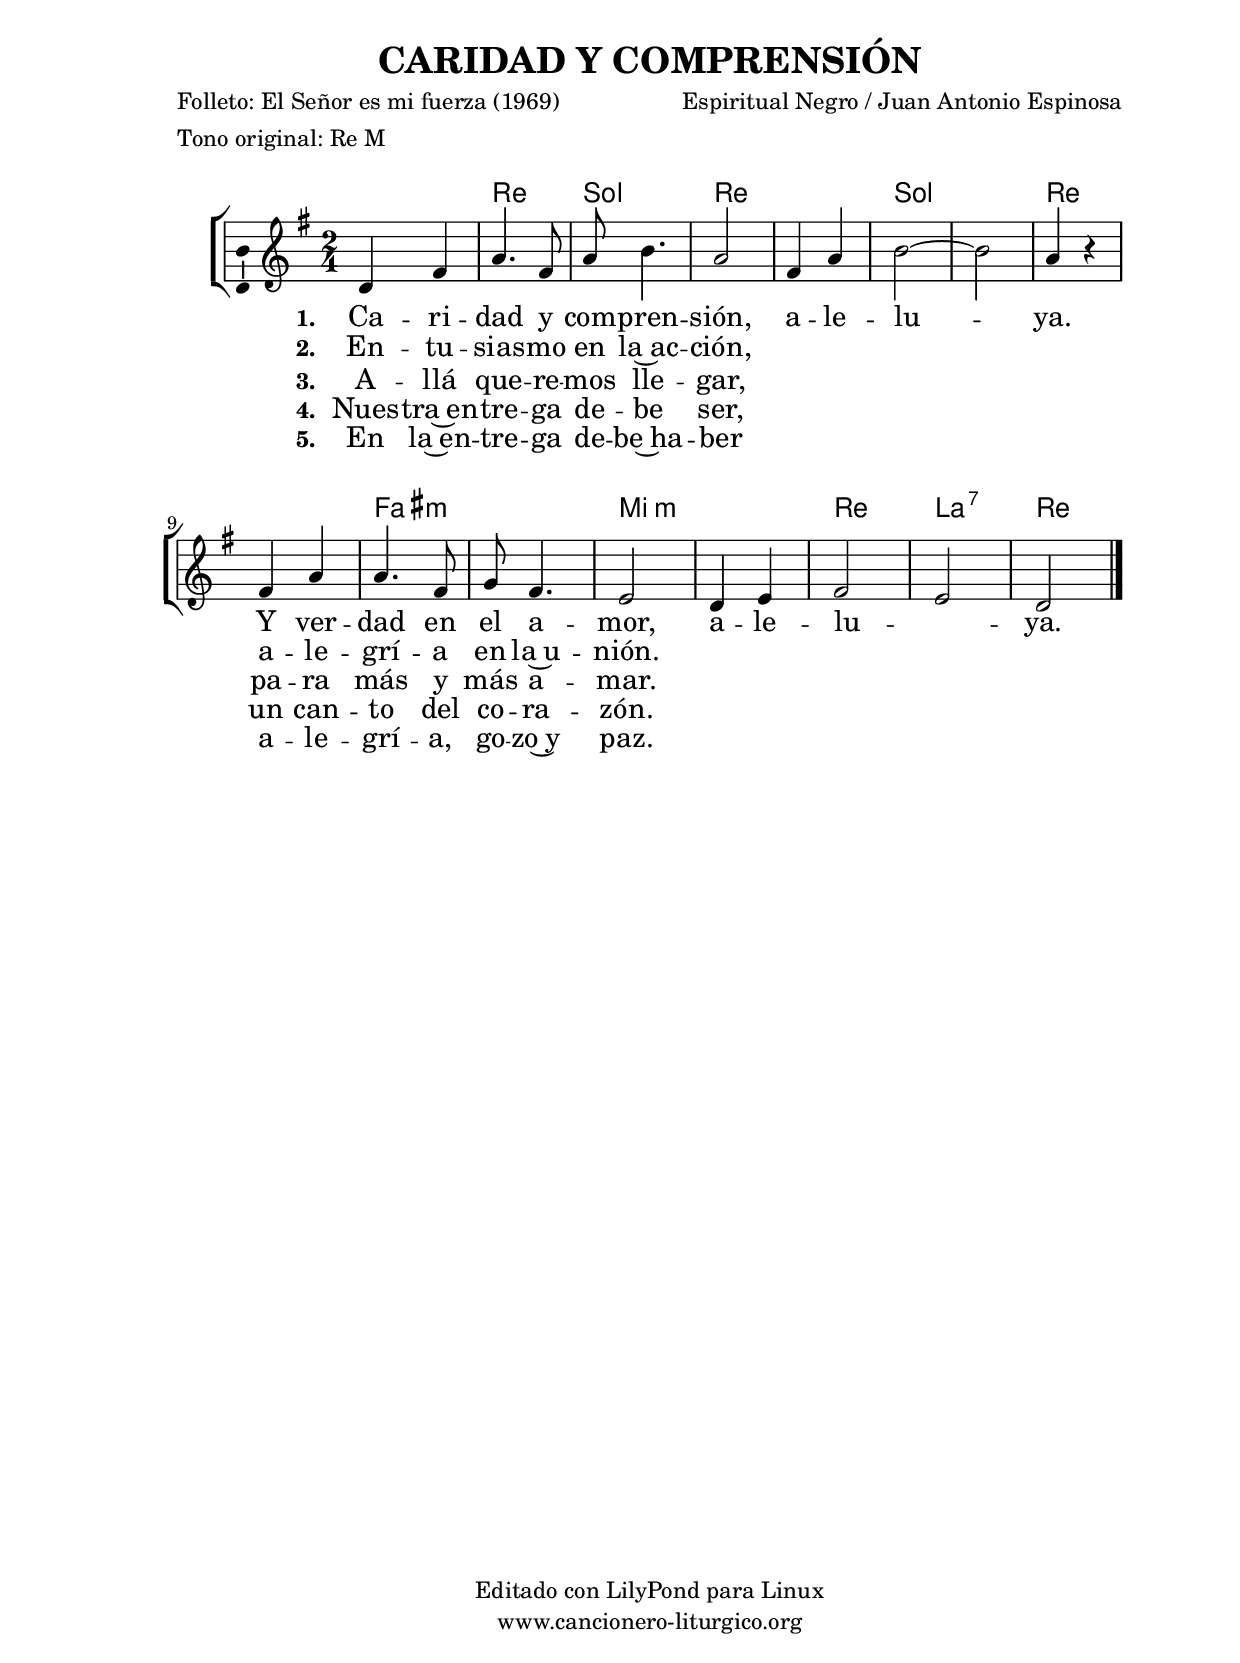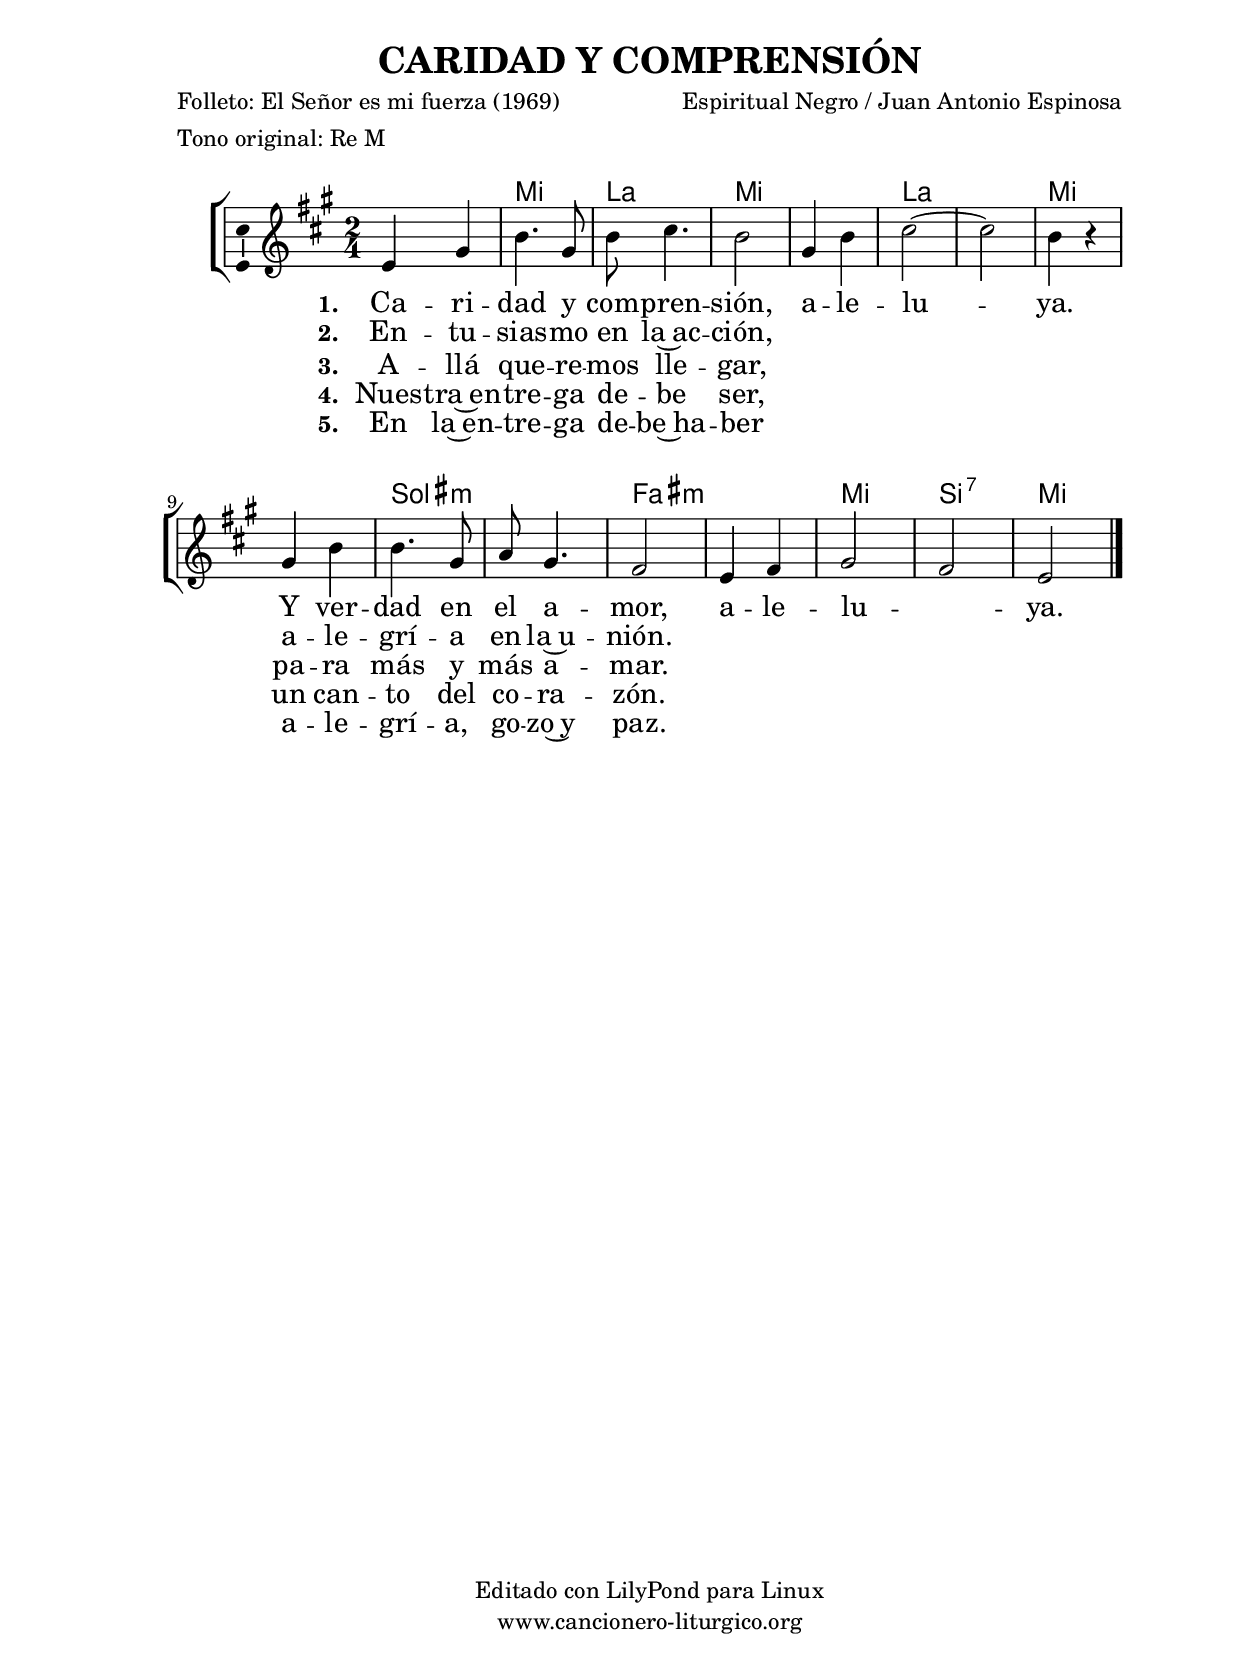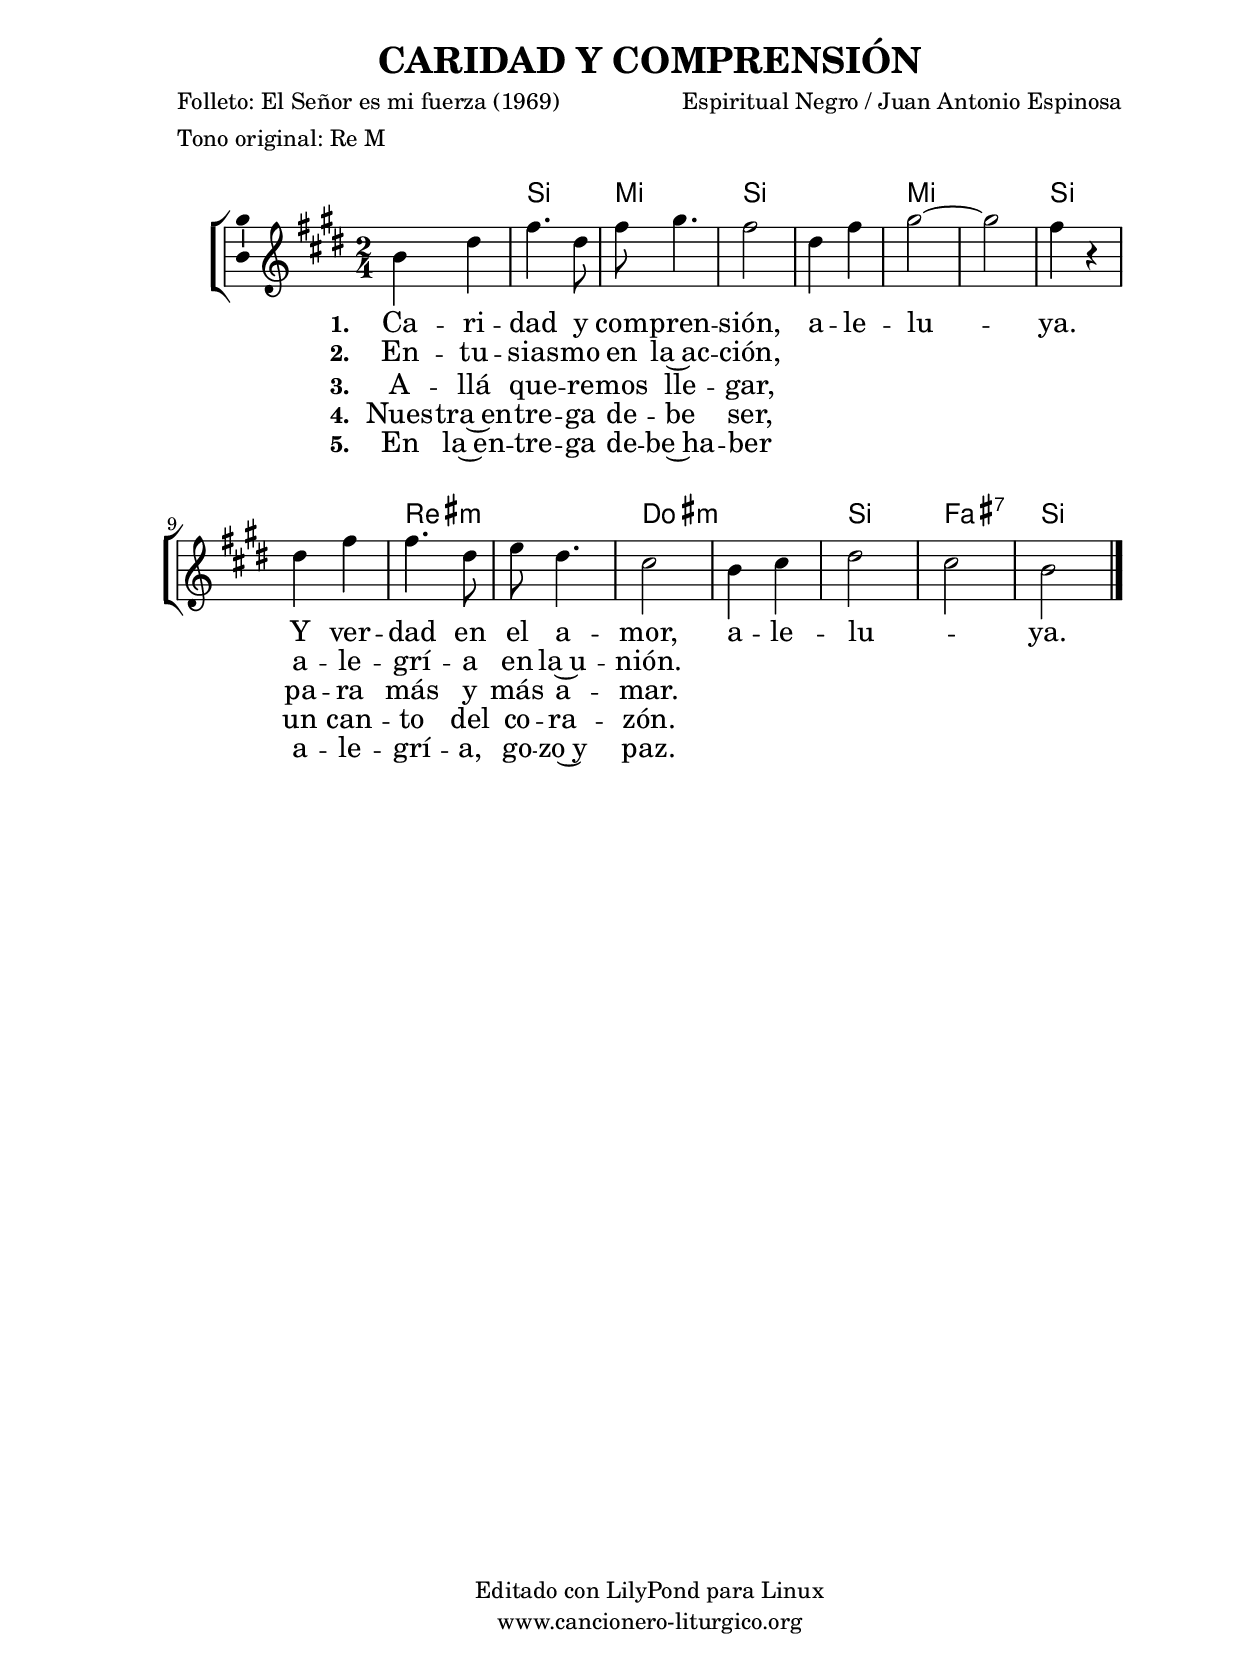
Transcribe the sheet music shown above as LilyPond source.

%
%para convertir .midi en .wav:
%timidity filename.midi -Ow -o finename.wav
%
%
%Para convertir de .wav a .mp3:
%lame -h -m j filename.wav
%
%
%para escuchar el midi:
%timidity nombrefichero.midi
%


%versión de lilypond para la que se ha escrito esta partitura:
\version "2.16.0"

	%Tamaño papel
	#(set-default-paper-size "a4")
	%Tamaño partitura
	#(set-global-staff-size 20)
	%No responde al pulsar sobre una nota
	#(ly:set-option 'point-and-click #f)

%parámetros del encabezamiento:
\header {
	title = "CARIDAD Y COMPRENSIÓN"
	subtitle = ""
	composer = "Espiritual Negro / Juan Antonio Espinosa"
	poet = "Folleto: El Señor es mi fuerza (1969)"
	meter = "Tono original: Re M"
	arranger = ""
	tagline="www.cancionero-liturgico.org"
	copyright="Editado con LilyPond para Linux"
	}

%parámetros asociados al papel:
\paper  {
	oddHeaderMarkup = \markup {\fill-line { \on-the-fly #not-first-page \fromproperty #'header:title \on-the-fly #not-first-page \fromproperty #'header:composer }}
	evenHeaderMarkup = \markup {\fill-line { \fromproperty #'header:composer \fromproperty #'header:title }}
	#(set-paper-size "a4")
	print-page-number = ##f
	first-page-number = 1
	print-first-page-number = ##f
%	head-separation = 3.0 \cm
	top-margin = 2.0 \cm
	bottom-margin = 0.5\cm
%%%	bottom-margin = -2.0\cm
	left-margin = 3.0 \cm
	line-width = 16.0 \cm 
	indent = 8\mm
	interscoreline = 2.\mm
	between-system-space = 15\mm
%	para que las partituras no llenen la hoja:
	ragged-bottom = ##t
%	idem para la última hoja:
	ragged-last-bottom = ##f
%	para que las partituras llenen el ancho del papel:
	ragged-last = ##f
	after-title-space = 2.5 \cm
%page-count=1
%system-count=8

	%Flexible Vertical Spacing
%	markup-markup-spacing =
%	#'((basic-distance . 15) (minimum-distance . 15) (padding . 3))
	markup-system-spacing =
	#'((basic-distance . 15) (minimum-distance . 15) (padding . 3))
	system-system-spacing =
	#'((basic-distance . 15) (minimum-distance . 15) (padding . 3))
	score-system-spacing =
	#'((basic-distance . 15) (minimum-distance . 15) (padding . 5))
%	top-system-spacing = % header
%	#'((basic-distance . 8) (minimum-distance . 0) (padding . 0))
%	top-markup-spacing =
%	#'((basic-distance . 20) (minimum-distance . 20) (padding . 0))
	last-bottom-spacing = % footer
	#'((basic-distance . 5) (minimum-distance . 5) (padding . 0))
%	score-markup-spacing =
%	#'((basic-distance . 16) (minimum-distance . 13) (padding . 0))

	}


%parámetros que afectan a toda la partitura:
global =  {
	%clave de sol (G):
	\clef G
%	\transpose c a
	%armadura:
	\key g \major
	\tempo 4=125
	\set Score.tempoHideNote = ##t
	}


acordes = {
	\italianChords
	\chordmode {
%	\transpose c a
{
s2 d2 g d s g s d s fis:m s e:m s d a:7 d

	}
	}
}


melodia = 
%	\transpose c a
{
	\relative c'{

	\time 2/4
d4 fis
a4. fis8
a8 b4.
a2
fis4 a
b2~
b2
a4 r4
\break
fis4 a
a4. fis8
g8 fis4.
e2
d4 e
fis2
e
d

\bar "|."
	}
	}


texto = \lyricmode {
\set stanza =#"1. " Ca -- ri -- dad y com -- pren -- sión,
a -- le -- lu -- ya.
Y ver -- dad en el a -- mor,
a -- le -- lu -- _ ya.

	}

textodos = \lyricmode {
\set stanza =#"2. " En -- tu -- sias -- mo en la~ac -- ción,
\skip 1 \skip 1 \skip 1 \skip 1
a -- le -- grí -- a en la~u -- nión.
\skip 1 \skip 1 \skip 1 \skip 1

	}

textotres = \lyricmode {
\set stanza =#"3. " A -- llá que -- re -- mos lle -- gar,
\skip 1 \skip 1 \skip 1 \skip 1
pa -- ra más y más a -- mar.
\skip 1 \skip 1 \skip 1 \skip 1

	}

textocuatro = \lyricmode {
\set stanza =#"4. " Nues -- tra~en -- tre -- ga de -- be ser,
\skip 1 \skip 1 \skip 1 \skip 1
un can -- to del co -- ra -- zón.
\skip 1 \skip 1 \skip 1 \skip 1

	}

textocinco = \lyricmode {
\set stanza =#"5. " En la~en -- tre -- ga de -- be~ha -- ber
\skip 1 \skip 1 \skip 1 \skip 1
a -- le -- grí -- a, go -- zo~y paz.
\skip 1 \skip 1 \skip 1 \skip 1

	}

acordesStaff = \context ChordNames = acordesStaff <<
	\set chordChanges = ##t
	\acordes
	>>


vozStaff = \context Voice = vozStaff
\with {\consists "Ambitus_engraver"}
<<
%	\set Staff.instrumentName = ""
%	\set Staff.shortInstrumentName = ""
%	\set Staff.midiInstrument = #"clarinet"
%	\set Staff.midiInstrument = #"cello"
	\set Staff.midiInstrument = #"flute"
%	\set Staff.midiInstrument = #"electric guitar (jazz)"
%	\set Staff.midiInstrument = #"english horn"
%	\set Staff.midiInstrument = #"violin"
%	\set Staff.midiInstrument = #"glockenspiel"
	\set Staff.midiMinimumVolume = #0.7
	\set Staff.midiMaximumVolume = #0.9
	\global
	\melodia
	>>


textoStaff = \context Lyrics = textoStaff <<
	\lyricsto vozStaff \texto
	>>

textodosStaff = \context Lyrics = textodosStaff <<
	\lyricsto vozStaff \textodos
	>>

textotresStaff = \context Lyrics = textotresStaff <<
	\lyricsto vozStaff \textotres
	>>

textocuatroStaff = \context Lyrics = textocuatroStaff <<
	\lyricsto vozStaff \textocuatro
	>>

textocincoStaff = \context Lyrics = textocincoStaff <<
	\lyricsto vozStaff \textocinco
	>>

\book {
	\score {
		\context ChoirStaff {
			\override StaffGroup.SystemStartBracket #'collapse-height = #1
			\override Score.SystemStartBar #'collapse-height = #1
			<<
			\acordesStaff
			\vozStaff
			\textoStaff
			\textodosStaff
			\textotresStaff
			\textocuatroStaff
			\textocincoStaff
			>>
			}
		\layout {
	    		\context {
				\Lyrics
				\override LyricText #'font-size = #2
				}
	   		 \context {
				\Score
				\override StaffSymbol #'staff-space = #(magstep +3)
				}
			}
		}
	\score {
		\unfoldRepeats
		\context ChoirStaff {
			<<
			\acordesStaff
			\vozStaff
			>>
			}
		\midi {
	  		\context {
	  			\Score
				tempoWholesPerMinute = #(ly:make-moment 70 4)
				}
			}
		}
	}



#(define output-suffix "C")
\book {
	\score {
		\context ChoirStaff {
			\override StaffGroup.SystemStartBracket #'collapse-height = #1
			\override Score.SystemStartBar #'collapse-height = #1
\transpose c d
			<<
			\acordesStaff
			\vozStaff
			\textoStaff
			\textodosStaff
			\textotresStaff
			\textocuatroStaff
			\textocincoStaff
			>>
			}
		\layout {
	    		\context {
				\Lyrics
				\override LyricText #'font-size = #2
				}
	   		 \context {
				\Score
				\override StaffSymbol #'staff-space = #(magstep +3)
				}
			}
		}
	}

#(define output-suffix "S")
\book {
	\score {
		\context ChoirStaff {
			\override StaffGroup.SystemStartBracket #'collapse-height = #1
			\override Score.SystemStartBar #'collapse-height = #1
\transpose c a
			<<
			\acordesStaff
			\vozStaff
			\textoStaff
			\textodosStaff
			\textotresStaff
			\textocuatroStaff
			\textocincoStaff
			>>
			}
		\layout {
	    		\context {
				\Lyrics
				\override LyricText #'font-size = #2
				}
	   		 \context {
				\Score
				\override StaffSymbol #'staff-space = #(magstep +3)
				}
			}
		}
	}


